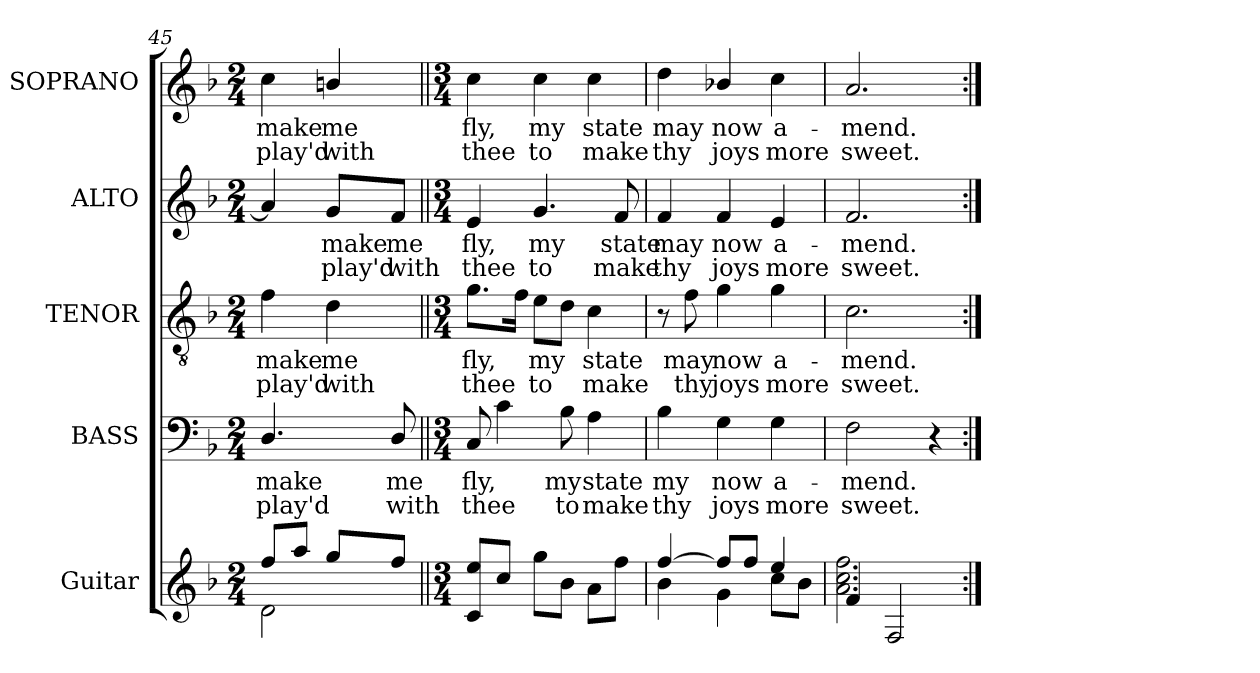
**kern	**kern	**text	**text	**kern	**text	**text	**kern	**text	**text	**kern	**text	**text
*part5	*part4	*part4	*part4	*part3	*part3	*part3	*part2	*part2	*part2	*part1	*part1	*part1
*staff5	*staff4	*staff4	*staff4	*staff3	*staff3	*staff3	*staff2	*staff2	*staff2	*staff1	*staff1	*staff1
*I"Guitar	*I"BASS	*	*	*I"TENOR	*	*	*I"ALTO	*	*	*I"SOPRANO	*	*
*	*I'B.	*	*	*I'T.	*	*	*I'A.	*	*	*I'S.	*	*
*clefG2	*clefF4	*	*	*clefGv2	*	*	*clefG2	*	*	*clefG2	*	*
*ITrd7c12	*	*	*	*ITrd7c12	*	*	*	*	*	*	*	*
*k[b-]	*k[b-]	*	*	*k[b-]	*	*	*k[b-]	*	*	*k[b-]	*	*
*F:	*F:	*	*	*F:	*	*	*F:	*	*	*F:	*	*
*M2/4	*M2/4	*	*	*M2/4	*	*	*M2/4	*	*	*M2/4	*	*
=45	=45	=45	=45	=45	=45	=45	=45	=45	=45	=45	=45	=45
*^	*	*	*	*	*	*	*	*	*	*	*	*
!	!	!	!LO:LY:b:color=#000000	!LO:LY:b:color=#000000	!	!	!	!	!	!	!	!	!
!	!	!	!	!	!	!LO:LY:b:color=#000000	!LO:LY:b:color=#000000	!	!	!	!	!	!
!	!	!	!	!	!	!	!	!	!	!	!	!LO:LY:b:color=#000000	!LO:LY:b:color=#000000
8fi/L	2Di\	4.Di/	make	play'd	4Fi\	make	play'd	4ai/]	.	.	4cci\	make	play'd
8ai/J	.	.	.	.	.	.	.	.	.	.	.	.	.
!	!	!	!	!	!	!LO:LY:b:color=#000000	!LO:LY:b:color=#000000	!	!	!	!	!	!
!	!	!	!	!	!	!	!	!	!LO:LY:b:color=#000000	!LO:LY:b:color=#000000	!	!	!
!	!	!	!	!	!	!	!	!	!	!	!	!LO:LY:b:color=#000000	!LO:LY:b:color=#000000
8gi/L	.	.	.	.	4Di\	me	with	8gi/L	make	play'd	4bni/	me	with
!	!	!	!LO:LY:b:color=#000000	!LO:LY:b:color=#000000	!	!	!	!	!	!	!	!	!
!	!	!	!	!	!	!	!	!	!LO:LY:b:color=#000000	!LO:LY:b:color=#000000	!	!	!
8fi/J	.	8Di/	me	with	.	.	.	8fi/J	me	with	.	.	.
*v	*v	*	*	*	*	*	*	*	*	*	*	*	*
=46||	=46||	=46||	=46||	=46||	=46||	=46||	=46||	=46||	=46||	=46||	=46||	=46||
*M3/4	*M3/4	*	*	*M3/4	*	*	*M3/4	*	*	*M3/4	*	*
!	!	!LO:LY:b:color=#000000	!LO:LY:b:color=#000000	!	!	!	!	!	!	!	!	!
!	!	!	!	!	!LO:LY:b:color=#000000	!LO:LY:b:color=#000000	!	!	!	!	!	!
!	!	!	!	!	!	!	!	!LO:LY:b:color=#000000	!LO:LY:b:color=#000000	!	!	!
!	!	!	!	!	!	!	!	!	!	!	!LO:LY:b:color=#000000	!LO:LY:b:color=#000000
8Ci/ 8ei/L	8Ci/	fly,	thee	8.Gi\L	fly,	thee	4ei/	fly,	thee	4cci\	fly,	thee
8ci/J	4ci\	.	.	.	.	.	.	.	.	.	.	.
.	.	.	.	16Fi\Jk	.	.	.	.	.	.	.	.
!	!	!	!	!	!LO:LY:b:color=#000000	!LO:LY:b:color=#000000	!	!	!	!	!	!
!	!	!	!	!	!	!	!	!LO:LY:b:color=#000000	!LO:LY:b:color=#000000	!	!	!
!	!	!	!	!	!	!	!	!	!	!	!LO:LY:b:color=#000000	!LO:LY:b:color=#000000
8gi\L	.	.	.	8Ei\L	my	to	4.gi/	my	to	4cci\	my	to
!	!	!LO:LY:b:color=#000000	!LO:LY:b:color=#000000	!	!	!	!	!	!	!	!	!
8B-i\J	8B-i\	my	to	8Di\J	.	.	.	.	.	.	.	.
!	!	!LO:LY:b:color=#000000	!LO:LY:b:color=#000000	!	!	!	!	!	!	!	!	!
!	!	!	!	!	!LO:LY:b:color=#000000	!LO:LY:b:color=#000000	!	!	!	!	!	!
!	!	!	!	!	!	!	!	!	!	!	!LO:LY:b:color=#000000	!LO:LY:b:color=#000000
8Ai\L	4Ai\	state	make	4Ci\	state	make	.	.	.	4cci\	state	make
!	!	!	!	!	!	!	!	!LO:LY:b:color=#000000	!LO:LY:b:color=#000000	!	!	!
8fi\J	.	.	.	.	.	.	8fi/	state	make	.	.	.
=47	=47	=47	=47	=47	=47	=47	=47	=47	=47	=47	=47	=47
*^	*	*	*	*	*	*	*	*	*	*	*	*
!	!	!	!LO:LY:b:color=#000000	!LO:LY:b:color=#000000	!	!	!	!	!	!	!	!	!
!	!	!	!	!	!	!	!	!	!LO:LY:b:color=#000000	!LO:LY:b:color=#000000	!	!	!
!	!	!	!	!	!	!	!	!	!	!	!	!LO:LY:b:color=#000000	!LO:LY:b:color=#000000
[4fi/	4B-i\	4B-i\	my	thy	8r	.	.	4fi/	may	thy	4ddi\	may	thy
!	!	!	!	!	!	!LO:LY:b:color=#000000	!LO:LY:b:color=#000000	!	!	!	!	!	!
.	.	.	.	.	8Fi\	may	thy	.	.	.	.	.	.
!	!	!	!LO:LY:b:color=#000000	!LO:LY:b:color=#000000	!	!	!	!	!	!	!	!	!
!	!	!	!	!	!	!LO:LY:b:color=#000000	!LO:LY:b:color=#000000	!	!	!	!	!	!
!	!	!	!	!	!	!	!	!	!LO:LY:b:color=#000000	!LO:LY:b:color=#000000	!	!	!
!	!	!	!	!	!	!	!	!	!	!	!	!LO:LY:b:color=#000000	!LO:LY:b:color=#000000
8fi/L]	4Gi\	4Gi\	now	joys	4Gi\	now	joys	4fi/	now	joys	4b-Xi/	now	joys
8fi/J	.	.	.	.	.	.	.	.	.	.	.	.	.
!	!	!	!LO:LY:b:color=#000000	!LO:LY:b:color=#000000	!	!	!	!	!	!	!	!	!
!	!	!	!	!	!	!LO:LY:b:color=#000000	!LO:LY:b:color=#000000	!	!	!	!	!	!
!	!	!	!	!	!	!	!	!	!LO:LY:b:color=#000000	!LO:LY:b:color=#000000	!	!	!
!	!	!	!	!	!	!	!	!	!	!	!	!LO:LY:b:color=#000000	!LO:LY:b:color=#000000
4ei/	8ci\L	4Gi\	a-	more	4Gi\	a-	more	4ei/	a-	more	4cci\	a-	more
.	8B-i\J	.	.	.	.	.	.	.	.	.	.	.	.
=48	=48	=48	=48	=48	=48	=48	=48	=48	=48	=48	=48	=48	=48
!	!	!	!LO:LY:b:color=#000000	!LO:LY:b:color=#000000	!	!	!	!	!	!	!	!	!
!	!	!	!	!	!	!LO:LY:b:color=#000000	!LO:LY:b:color=#000000	!	!	!	!	!	!
!	!	!	!	!	!	!	!	!	!LO:LY:b:color=#000000	!LO:LY:b:color=#000000	!	!	!
!	!	!	!	!	!	!	!	!	!	!	!	!LO:LY:b:color=#000000	!LO:LY:b:color=#000000
4Fi/	2.Ai\ 2.ci 2.fi	2Fi\	-mend.	sweet.	2.Ci\	-mend.	sweet.	2.fi/	-mend.	sweet.	2.ai/	-mend.	sweet.
2FFi/	.	.	.	.	.	.	.	.	.	.	.	.	.
.	.	4r	.	.	.	.	.	.	.	.	.	.	.
*v	*v	*	*	*	*	*	*	*	*	*	*	*	*
=:|!	=:|!	=:|!	=:|!	=:|!	=:|!	=:|!	=:|!	=:|!	=:|!	=:|!	=:|!	=:|!
*-	*-	*-	*-	*-	*-	*-	*-	*-	*-	*-	*-	*-
